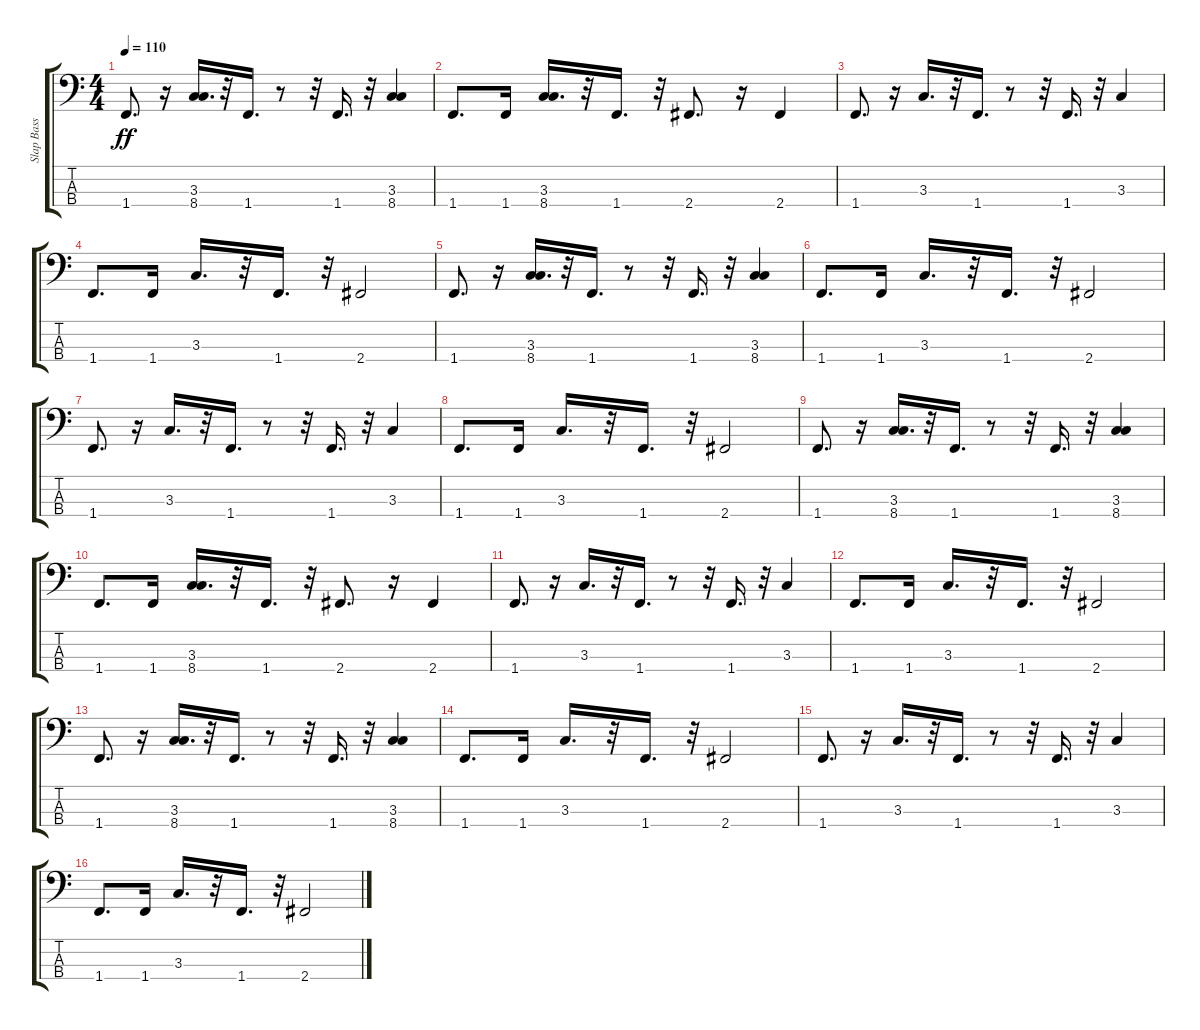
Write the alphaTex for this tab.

\track ("Slap Bass" "Slap Bass") {instrument slapbass1}
\staff {score tabs}
\tuning (G2 D2 A1 E1) {hide}
\ts (4 4)
\tempo 110
\clef f4
\ks c
1.4.8{d dy ff} r.16 (3.3 8.4).16{d} r.32 1.4.16{d} r.8 r.32 1.4.16{d} r.32 (3.3 8.4).4 |
1.4.8{d} 1.4.16 (3.3 8.4).16{d} r.32 1.4.16{d} r.32 2.4.8{d} r.16 2.4.4 |
1.4.8{d} r.16 3.3.16{d} r.32 1.4.16{d} r.8 r.32 1.4.16{d} r.32 3.3.4 |
1.4.8{d} 1.4.16 3.3.16{d} r.32 1.4.16{d} r.32 2.4.2 |
1.4.8{d} r.16 (3.3 8.4).16{d} r.32 1.4.16{d} r.8 r.32 1.4.16{d} r.32 (3.3 8.4).4 |
1.4.8{d} 1.4.16 3.3.16{d} r.32 1.4.16{d} r.32 2.4.2 |
1.4.8{d} r.16 3.3.16{d} r.32 1.4.16{d} r.8 r.32 1.4.16{d} r.32 3.3.4 |
1.4.8{d} 1.4.16 3.3.16{d} r.32 1.4.16{d} r.32 2.4.2 |
1.4.8{d} r.16 (3.3 8.4).16{d} r.32 1.4.16{d} r.8 r.32 1.4.16{d} r.32 (3.3 8.4).4 |
1.4.8{d} 1.4.16 (3.3 8.4).16{d} r.32 1.4.16{d} r.32 2.4.8{d} r.16 2.4.4 |
1.4.8{d} r.16 3.3.16{d} r.32 1.4.16{d} r.8 r.32 1.4.16{d} r.32 3.3.4 |
1.4.8{d} 1.4.16 3.3.16{d} r.32 1.4.16{d} r.32 2.4.2 |
1.4.8{d} r.16 (3.3 8.4).16{d} r.32 1.4.16{d} r.8 r.32 1.4.16{d} r.32 (3.3 8.4).4 |
1.4.8{d} 1.4.16 3.3.16{d} r.32 1.4.16{d} r.32 2.4.2 |
1.4.8{d} r.16 3.3.16{d} r.32 1.4.16{d} r.8 r.32 1.4.16{d} r.32 3.3.4 |
1.4.8{d} 1.4.16 3.3.16{d} r.32 1.4.16{d} r.32 2.4.2
